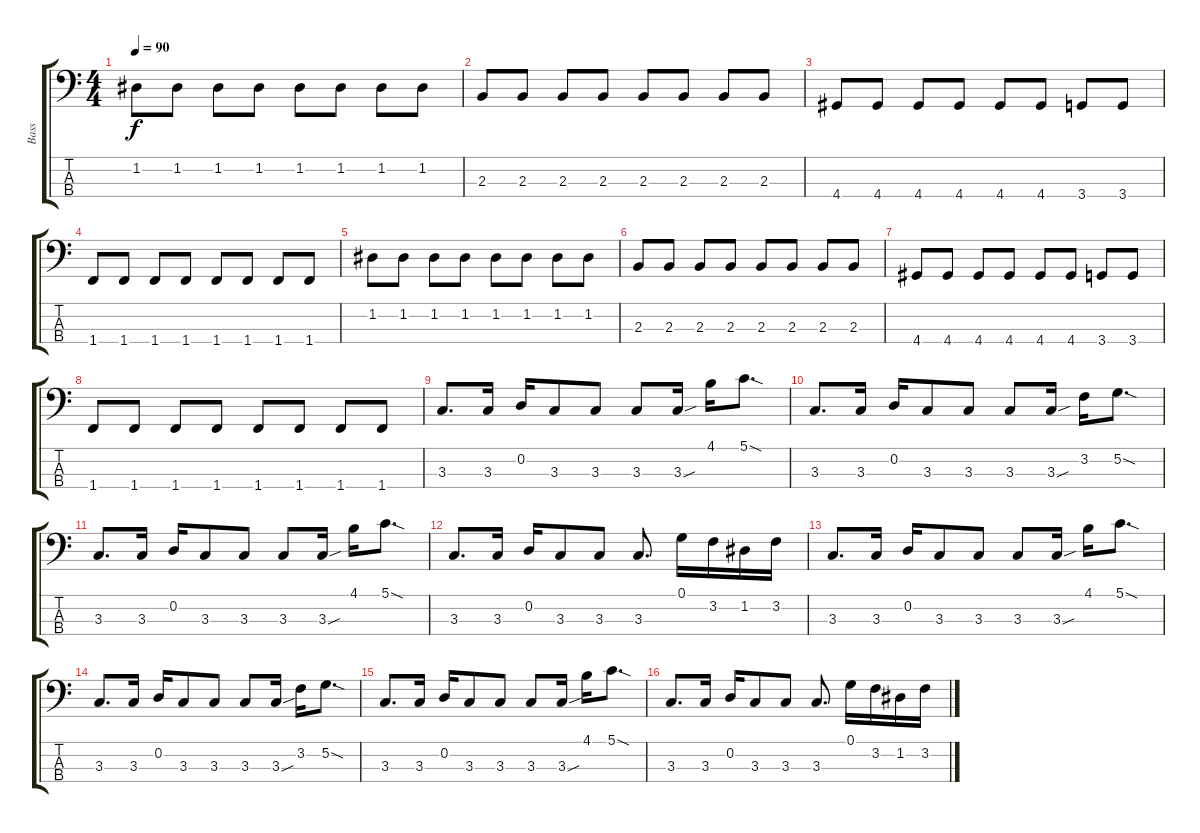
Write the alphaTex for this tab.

\track ("Bass" "Bass") {instrument fretlessbass}
\staff {score tabs}
\tuning (G2 D2 A1 E1) {hide}
\ts (4 4)
\tempo 90
\clef f4
\ks c
1.2.8{dy f} 1.2.8 1.2.8 1.2.8 1.2.8 1.2.8 1.2.8 1.2.8 |
2.3.8 2.3.8 2.3.8 2.3.8 2.3.8 2.3.8 2.3.8 2.3.8 |
4.4.8 4.4.8 4.4.8 4.4.8 4.4.8 4.4.8 3.4.8 3.4.8 |
1.4.8 1.4.8 1.4.8 1.4.8 1.4.8 1.4.8 1.4.8 1.4.8 |
1.2.8 1.2.8 1.2.8 1.2.8 1.2.8 1.2.8 1.2.8 1.2.8 |
2.3.8 2.3.8 2.3.8 2.3.8 2.3.8 2.3.8 2.3.8 2.3.8 |
4.4.8 4.4.8 4.4.8 4.4.8 4.4.8 4.4.8 3.4.8 3.4.8 |
1.4.8 1.4.8 1.4.8 1.4.8 1.4.8 1.4.8 1.4.8 1.4.8 |
3.3.8{d} 3.3.16 0.2.16 3.3.8 3.3.8 3.3.8 3.3{sou}.16 4.1.16 5.1{sod}.8{d} |
3.3.8{d} 3.3.16 0.2.16 3.3.8 3.3.8 3.3.8 3.3{sou}.16 3.2.16 5.2{sod}.8{d} |
3.3.8{d} 3.3.16 0.2.16 3.3.8 3.3.8 3.3.8 3.3{sou}.16 4.1.16 5.1{sod}.8{d} |
3.3.8{d} 3.3.16 0.2.16 3.3.8 3.3.8 3.3.8{d} 0.1.16 3.2.16 1.2.16 3.2.16 |
3.3.8{d} 3.3.16 0.2.16 3.3.8 3.3.8 3.3.8 3.3{sou}.16 4.1.16 5.1{sod}.8{d} |
3.3.8{d} 3.3.16 0.2.16 3.3.8 3.3.8 3.3.8 3.3{sou}.16 3.2.16 5.2{sod}.8{d} |
3.3.8{d} 3.3.16 0.2.16 3.3.8 3.3.8 3.3.8 3.3{sou}.16 4.1.16 5.1{sod}.8{d} |
3.3.8{d} 3.3.16 0.2.16 3.3.8 3.3.8 3.3.8{d} 0.1.16 3.2.16 1.2.16 3.2.16
